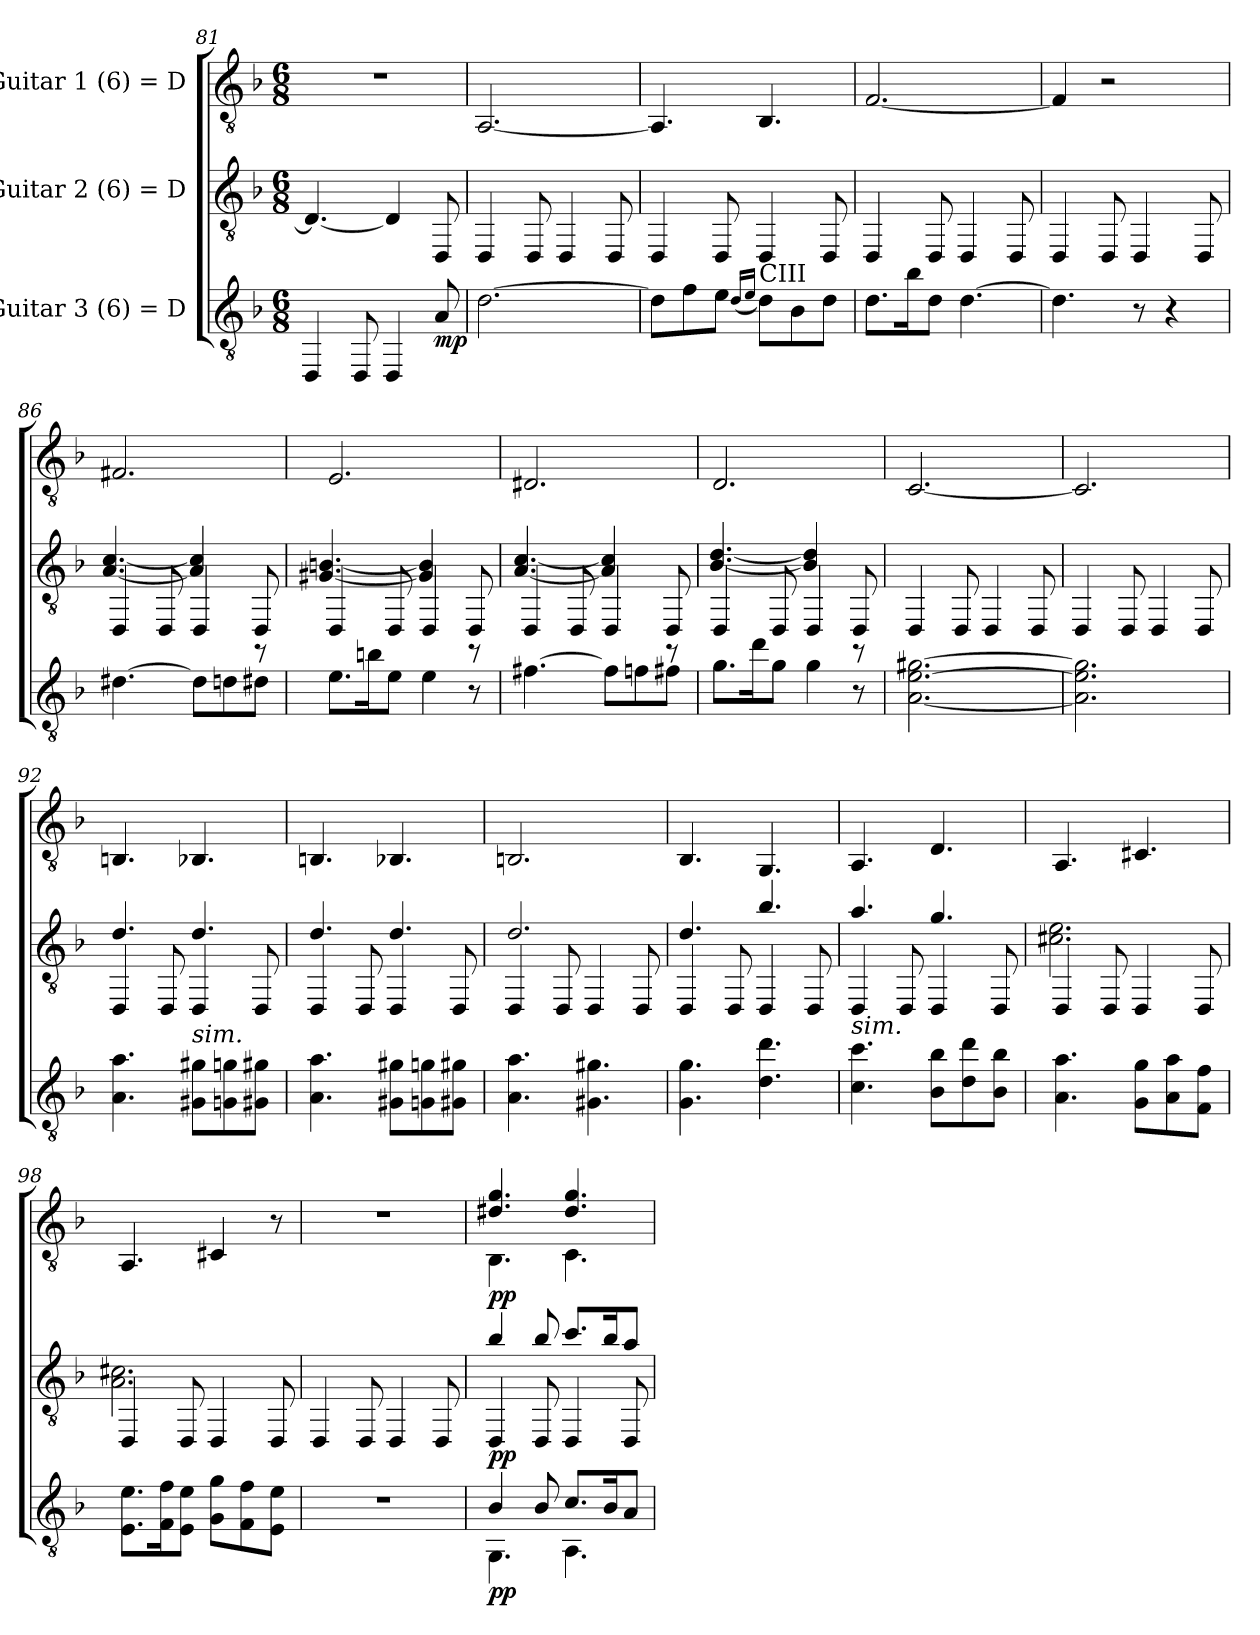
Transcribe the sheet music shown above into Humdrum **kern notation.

**kern	**dynam	**kern	**dynam	**kern	**dynam
*part3	*part3	*part2	*part2	*part1	*part1
*staff3	*staff3	*staff2	*staff2	*staff1	*staff1
*I"Guitar 3 (6) = D	*	*I"Guitar 2 (6) = D	*	*I"Guitar 1 (6) = D	*
*clefGv2	*	*clefGv2	*	*clefGv2	*
*k[b-]	*	*k[b-]	*	*k[b-]	*
*M6/8	*	*M6/8	*	*M6/8	*
=81	=81	=81	=81	=81	=81
4DD/	.	4.D/_	.	2.r	.
8DD/	.	.	.	.	.
4DD/	.	4D/]	.	.	.
!	!LO:DY:b	!	!	!	!
8A/	mp	8DD/	.	.	.
=82	=82	=82	=82	=82	=82
[2.d\	.	4DD/	.	[2.AA/	.
.	.	8DD/	.	.	.
.	.	4DD/	.	.	.
.	.	8DD/	.	.	.
!!LO:LB:g=z
=83	=83	=83	=83	=83	=83
8d\L]	.	4DD/	.	4.AA/]	.
8f\	.	.	.	.	.
8e\J	.	8DD/	.	.	.
(16qd/LL	.	.	.	.	.
16qe/JJ	.	.	.	.	.
!LO:TX:a:t=CIII	!	!	!	!	!
8d\L)	.	4DD/	.	4.BB-/	.
8B-\	.	.	.	.	.
8d\J	.	8DD/	.	.	.
=84	=84	=84	=84	=84	=84
8.d\L	.	4DD/	.	[2.F/	.
16b-\K	.	.	.	.	.
8d\J	.	8DD/	.	.	.
[4.d\	.	4DD/	.	.	.
.	.	8DD/	.	.	.
=85	=85	=85	=85	=85	=85
4.d\]	.	4DD/	.	4F/]	.
.	.	8DD/	.	2r	.
8r	.	4DD/	.	.	.
4r	.	.	.	.	.
.	.	8DD/	.	.	.
=86	=86	=86	=86	=86	=86
*	*	*^	*	*	*
[4.d#X\	.	4DD/	[4.A/ [4.c/	.	2.F#X/	.
.	.	8DD/	.	.	.	.
8d#\L]	.	4DD/	4A/] 4c/]	.	.	.
8dn\	.	.	.	.	.	.
8d#X\J	.	8DD/	8r	.	.	.
=87	=87	=87	=87	=87	=87	=87
8.e\L	.	4DD/	[4.G#X/ [4.Bn/	.	2.E/	.
16bn\K	.	.	.	.	.	.
8e\J	.	8DD/	.	.	.	.
4e\	.	4DD/	4G#/] 4B/]	.	.	.
8r	.	8DD/	8r	.	.	.
!!LO:LB:g=z
=88	=88	=88	=88	=88	=88	=88
[4.f#X\	.	4DD/	[4.A/ [4.c/	.	2.D#X/	.
.	.	8DD/	.	.	.	.
8f#\L]	.	4DD/	4A/] 4c/]	.	.	.
8fn\	.	.	.	.	.	.
8f#X\J	.	8DD/	8r	.	.	.
=89	=89	=89	=89	=89	=89	=89
8.g\L	.	4DD/	[4.B-/ [4.d/	.	2.D/	.
16dd\K	.	.	.	.	.	.
8g\J	.	8DD/	.	.	.	.
4g\	.	4DD/	4B-/] 4d/]	.	.	.
8r	.	8DD/	8r	.	.	.
*	*	*v	*v	*	*	*
=90	=90	=90	=90	=90	=90
[2.A\ [2.e\ [2.g#X\	.	4DD/	.	[2.C/	.
.	.	8DD/	.	.	.
.	.	4DD/	.	.	.
.	.	8DD/	.	.	.
=91	=91	=91	=91	=91	=91
2.A\] 2.e\] 2.g#\]	.	4DD/	.	2.C/]	.
.	.	8DD/	.	.	.
.	.	4DD/	.	.	.
.	.	8DD/	.	.	.
=92	=92	=92	=92	=92	=92
*	*	*^	*	*	*
4.A\ 4.a\	.	4DD/	4.d/	.	4.BBn/	.
.	.	8DD/	.	.	.	.
!LO:TX:a:i:t=sim.	!	!	!	!	!	!
8G#X\ 8g#X\L	.	4DD/	4.d/	.	4.BB-X/	.
8Gn\ 8gn\	.	.	.	.	.	.
8G#X\ 8g#X\J	.	8DD/	.	.	.	.
!!LO:PB:g=z
=93	=93	=93	=93	=93	=93	=93
4.A\ 4.a\	.	4DD/	4.d/	.	4.BBn/	.
.	.	8DD/	.	.	.	.
8G#X\ 8g#X\L	.	4DD/	4.d/	.	4.BB-X/	.
8Gn\ 8gn\	.	.	.	.	.	.
8G#X\ 8g#X\J	.	8DD/	.	.	.	.
=94	=94	=94	=94	=94	=94	=94
4.A\ 4.a\	.	4DD/	2.d/	.	2.BBn/	.
.	.	8DD/	.	.	.	.
4.G#X\ 4.g#X\	.	4DD/	.	.	.	.
.	.	8DD/	.	.	.	.
=95	=95	=95	=95	=95	=95	=95
4.G\ 4.g\	.	4DD/	4.d/	.	4.BB-/	.
.	.	8DD/	.	.	.	.
4.d\ 4.dd\	.	4DD/	4.b-/	.	4.GG/	.
.	.	8DD/	.	.	.	.
=96	=96	=96	=96	=96	=96	=96
!LO:TX:a:i:t=sim.	!	!	!	!	!	!
4.c\ 4.cc\	.	4DD/	4.a/	.	4.AA/	.
.	.	8DD/	.	.	.	.
8B-\ 8b-\L	.	4DD/	4.g/	.	4.D/	.
8d\ 8dd\	.	.	.	.	.	.
8B-\ 8b-\J	.	8DD/	.	.	.	.
=97	=97	=97	=97	=97	=97	=97
4.A\ 4.a\	.	4DD/	2.c#X\ 2.e\	.	4.AA/	.
.	.	8DD/	.	.	.	.
8G\ 8g\L	.	4DD/	.	.	4.C#X/	.
8A\ 8a\	.	.	.	.	.	.
8F\ 8f\J	.	8DD/	.	.	.	.
!!LO:LB:g=z
=98	=98	=98	=98	=98	=98	=98
8.E\ 8.e\L	.	4DD/	2.A\ 2.c#X\	.	4.AA/	.
16F\ 16f\K	.	.	.	.	.	.
8E\ 8e\J	.	8DD/	.	.	.	.
8G\ 8g\L	.	4DD/	.	.	4C#X/	.
8F\ 8f\	.	.	.	.	.	.
8E\ 8e\J	.	8DD/	.	.	8r	.
*	*	*v	*v	*	*	*
=99	=99	=99	=99	=99	=99
2.r	.	4DD/	.	2.r	.
.	.	8DD/	.	.	.
.	.	4DD/	.	.	.
.	.	8DD/	.	.	.
=100	=100	=100	=100	=100	=100
*^	*	*^	*	*^	*
!	!	!LO:DY:b	!	!	!LO:DY:b	!	!	!LO:DY:b
4B-/	4.GG\	pp	4b-/	4DD/	pp	4.d#X/ 4.g/	4.BB-\	pp
8B-/	.	.	8b-/	8DD/	.	.	.	.
8.c/L	4.AA\	.	8.cc/L	4DD/	.	4.d#/ 4.g/	4.C\	.
16B-/K	.	.	16b-/K	.	.	.	.	.
8A/J	.	.	8a/J	8DD/	.	.	.	.
*v	*v	*	*	*	*	*v	*v	*
*	*	*v	*v	*	*	*
=	=	=	=	=	=
*-	*-	*-	*-	*-	*-
